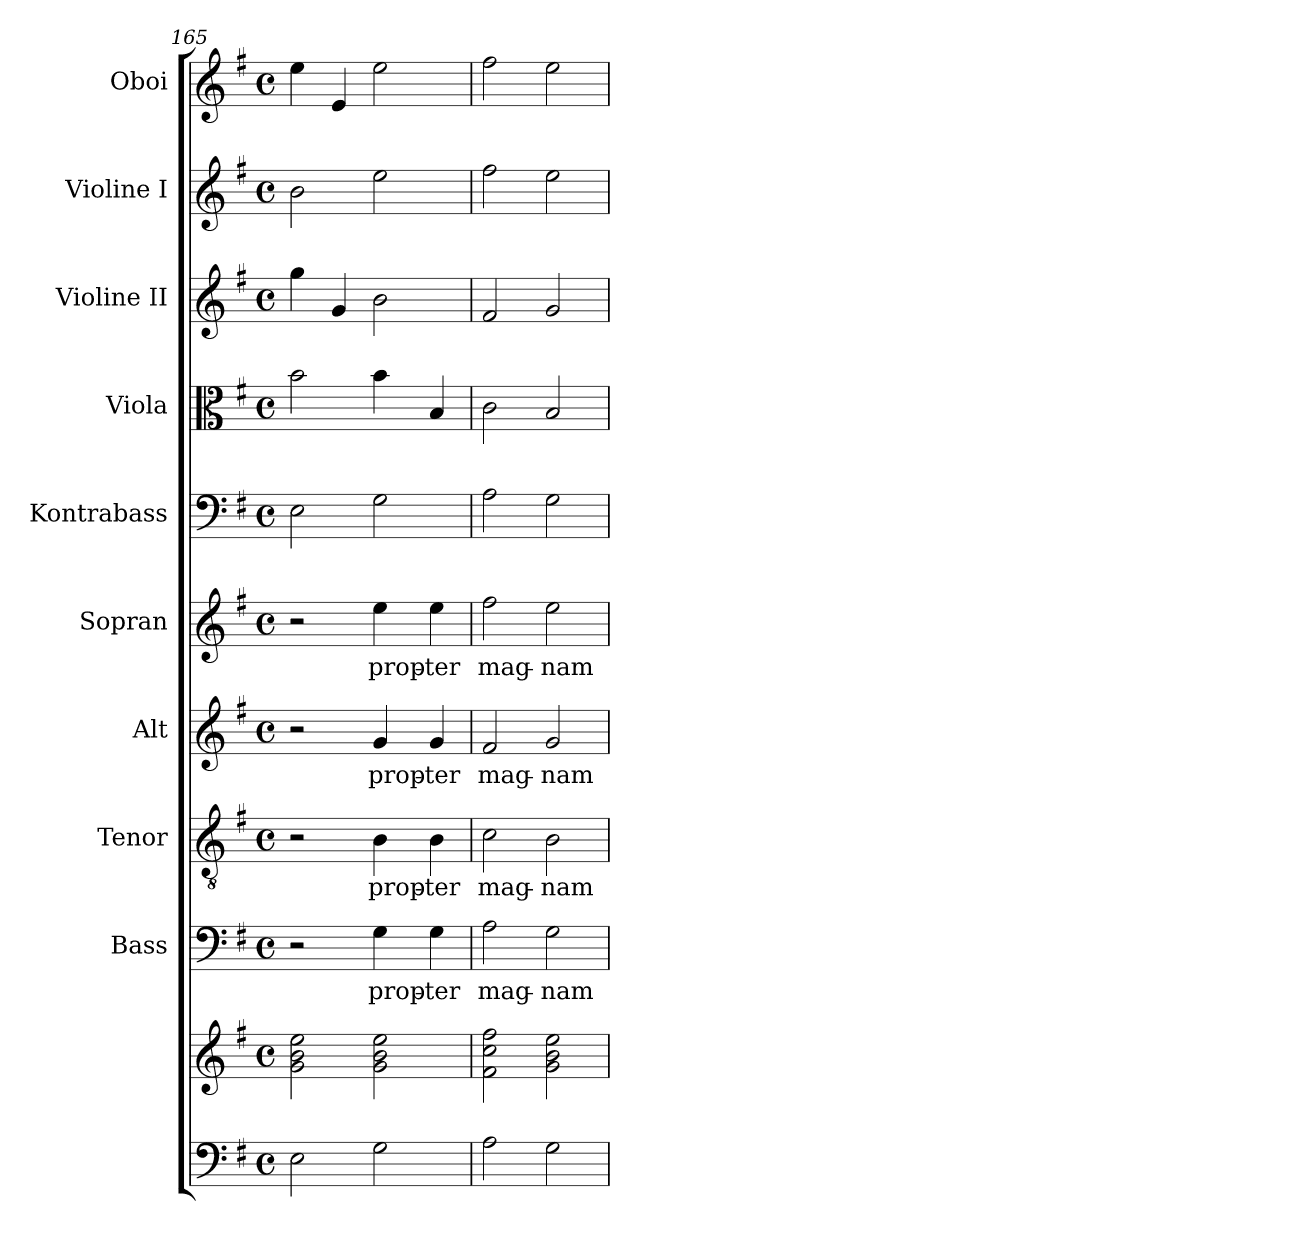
**kern	**kern	**kern	**text	**kern	**text	**kern	**text	**kern	**text	**kern	**kern	**kern	**kern	**kern
*part10	*part10	*part9	*part9	*part8	*part8	*part7	*part7	*part6	*part6	*part5	*part4	*part3	*part2	*part1
*staff11	*staff10	*staff9	*staff9	*staff8	*staff8	*staff7	*staff7	*staff6	*staff6	*staff5	*staff4	*staff3	*staff2	*staff1
*	*	*I"Bass	*	*I"Tenor	*	*I"Alt	*	*I"Sopran	*	*I"Kontrabass	*I"Viola	*I"Violine II	*I"Violine I	*I"Oboi
*	*	*I'B.	*	*I'T.	*	*I'A.	*	*I'S.	*	*I'Kb.	*I'Vla.	*I'Vl. II	*I'Vl. I	*I'Ob.
*clefF4	*clefG2	*clefF4	*	*clefGv2	*	*clefG2	*	*clefG2	*	*clefF4	*clefC3	*clefG2	*clefG2	*clefG2
*	*	*	*	*	*	*	*	*	*	*ITrd7c12	*	*	*	*
*k[f#]	*k[f#]	*k[f#]	*	*k[f#]	*	*k[f#]	*	*k[f#]	*	*k[f#]	*k[f#]	*k[f#]	*k[f#]	*k[f#]
*G:	*G:	*G:	*	*G:	*	*G:	*	*G:	*	*G:	*G:	*G:	*G:	*G:
*M4/4	*M4/4	*M4/4	*	*M4/4	*	*M4/4	*	*M4/4	*	*M4/4	*M4/4	*M4/4	*M4/4	*M4/4
*met(c)	*met(c)	*met(c)	*	*met(c)	*	*met(c)	*	*met(c)	*	*met(c)	*met(c)	*met(c)	*met(c)	*met(c)
=165	=165	=165	=165	=165	=165	=165	=165	=165	=165	=165	=165	=165	=165	=165
2E\	2g\ 2b\ 2ee\	2r	.	2r	.	2r	.	2r	.	2EE\	2b\	4gg\	2b\	4ee\
.	.	.	.	.	.	.	.	.	.	.	.	4g/	.	4e/
!	!	!	!LO:LY:b	!	!LO:LY:b	!	!LO:LY:b	!	!LO:LY:b	!	!	!	!	!
2G\	2g\ 2b\ 2ee\	4G\	prop-	4B\	prop-	4g/	prop-	4ee\	prop-	2GG\	4b\	2b\	2ee\	2ee\
!	!	!	!LO:LY:b	!	!LO:LY:b	!	!LO:LY:b	!	!LO:LY:b	!	!	!	!	!
.	.	4G\	-ter	4B\	-ter	4g/	-ter	4ee\	-ter	.	4B/	.	.	.
=166	=166	=166	=166	=166	=166	=166	=166	=166	=166	=166	=166	=166	=166	=166
!	!	!	!LO:LY:b	!	!LO:LY:b	!	!LO:LY:b	!	!LO:LY:b	!	!	!	!	!
2A\	2f#\ 2cc\ 2ff#\	2A\	mag-	2c\	mag-	2f#/	mag-	2ff#\	mag-	2AA\	2c\	2f#/	2ff#\	2ff#\
!	!	!	!LO:LY:b	!	!LO:LY:b	!	!LO:LY:b	!	!LO:LY:b	!	!	!	!	!
2G\	2g\ 2b\ 2ee\	2G\	-nam	2B\	-nam	2g/	-nam	2ee\	-nam	2GG\	2B/	2g/	2ee\	2ee\
=	=	=	=	=	=	=	=	=	=	=	=	=	=	=
*-	*-	*-	*-	*-	*-	*-	*-	*-	*-	*-	*-	*-	*-	*-
